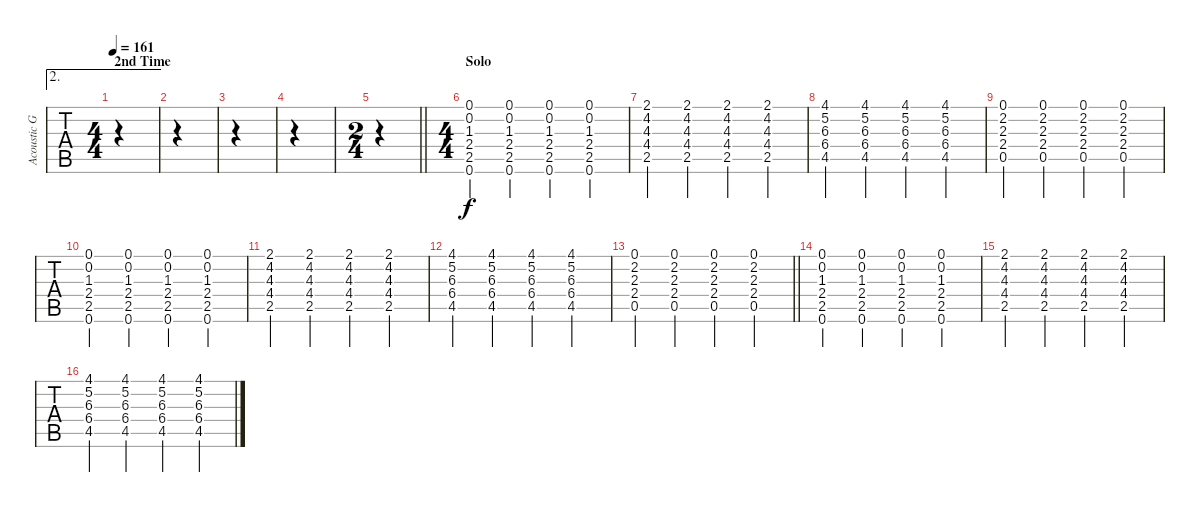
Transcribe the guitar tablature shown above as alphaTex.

\track ("Acoustic Guitar" "Acoustic G") {instrument electricguitarclean}
\staff {tabs}
\tuning (E4 B3 G3 D3 A2 E2) {hide}
\ae 2
\ts (4 4)
\section ("" "2nd Time")
\tempo 161
\clef g2
\ks e
|
|
|
|
\ts (2 4)
\barLineRight lightlight
|
\ts (4 4)
\section ("" "Solo")
(0.1 0.2 1.3 2.4 2.5 0.6).4 (0.1 0.2 1.3 2.4 2.5 0.6).4 (0.1 0.2 1.3 2.4 2.5 0.6).4 (0.1 0.2 1.3 2.4 2.5 0.6).4 |
(2.1 4.2 4.3 4.4 2.5).4 (2.1 4.2 4.3 4.4 2.5).4 (2.1 4.2 4.3 4.4 2.5).4 (2.1 4.2 4.3 4.4 2.5).4 |
(4.1 5.2 6.3 6.4 4.5).4 (4.1 5.2 6.3 6.4 4.5).4 (4.1 5.2 6.3 6.4 4.5).4 (4.1 5.2 6.3 6.4 4.5).4 |
(0.1 2.2 2.3 2.4 0.5).4 (0.1 2.2 2.3 2.4 0.5).4 (0.1 2.2 2.3 2.4 0.5).4 (0.1 2.2 2.3 2.4 0.5).4 |
(0.1 0.2 1.3 2.4 2.5 0.6).4 (0.1 0.2 1.3 2.4 2.5 0.6).4 (0.1 0.2 1.3 2.4 2.5 0.6).4 (0.1 0.2 1.3 2.4 2.5 0.6).4 |
(2.1 4.2 4.3 4.4 2.5).4 (2.1 4.2 4.3 4.4 2.5).4 (2.1 4.2 4.3 4.4 2.5).4 (2.1 4.2 4.3 4.4 2.5).4 |
(4.1 5.2 6.3 6.4 4.5).4 (4.1 5.2 6.3 6.4 4.5).4 (4.1 5.2 6.3 6.4 4.5).4 (4.1 5.2 6.3 6.4 4.5).4 |
\barLineRight lightlight
(0.1 2.2 2.3 2.4 0.5).4 (0.1 2.2 2.3 2.4 0.5).4 (0.1 2.2 2.3 2.4 0.5).4 (0.1 2.2 2.3 2.4 0.5).4 |
(0.1 0.2 1.3 2.4 2.5 0.6).4 (0.1 0.2 1.3 2.4 2.5 0.6).4 (0.1 0.2 1.3 2.4 2.5 0.6).4 (0.1 0.2 1.3 2.4 2.5 0.6).4 |
(2.1 4.2 4.3 4.4 2.5).4 (2.1 4.2 4.3 4.4 2.5).4 (2.1 4.2 4.3 4.4 2.5).4 (2.1 4.2 4.3 4.4 2.5).4 |
(4.1 5.2 6.3 6.4 4.5).4 (4.1 5.2 6.3 6.4 4.5).4 (4.1 5.2 6.3 6.4 4.5).4 (4.1 5.2 6.3 6.4 4.5).4
